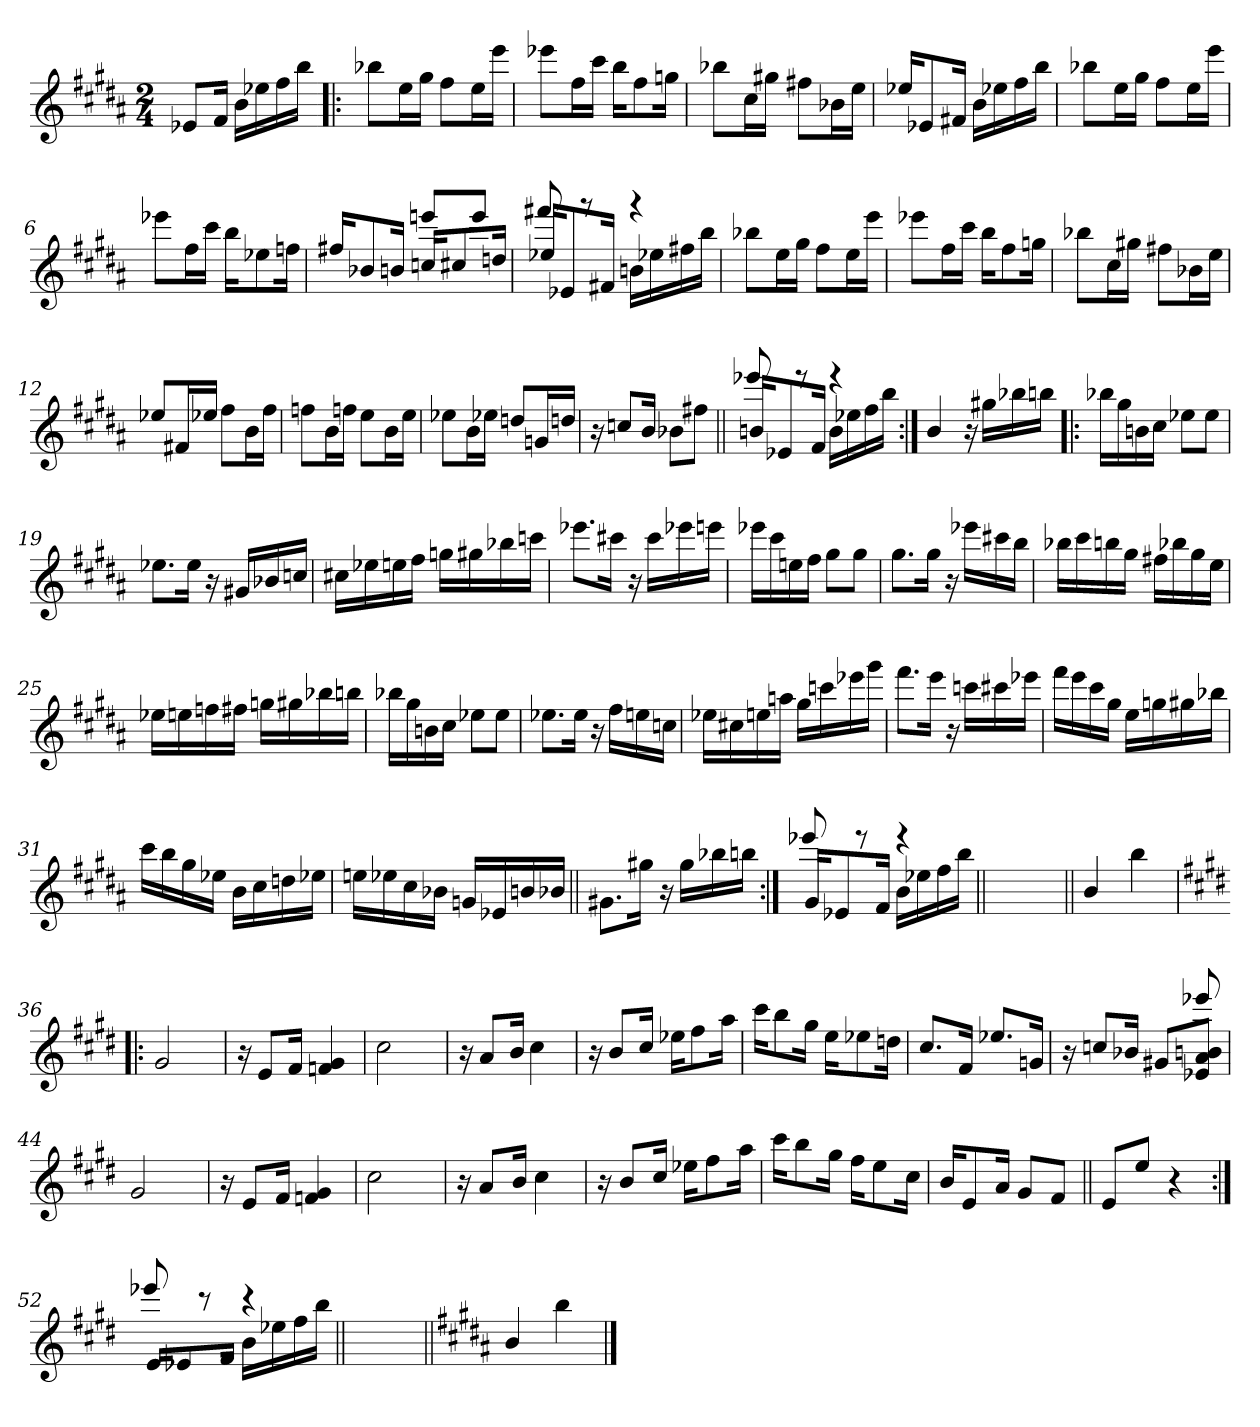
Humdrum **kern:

**kern
*part1
*staff1
*clefG2
*k[f#c#g#d#a#]
*B:
*M2/4
=
8e-X/L
16f#/Jk
16b\LL
16ee-X\
16ff#\
16bb\JJ
=1!|:
8bb-X\L
16ee\L
16gg#\JJ
8ff#\L
16ee\L
16eee\JJ
=2
8eee-X\L
16ff#\L
16ccc#\JJ
16bb\KL
8ff#\
16ggn\Jk
=3
8bb-X\L
16cc#\L
16gg#X\JJ
8ff#X\L
16b-X\L
16ee\JJ
!!LO:LB:g=z
=4
16ee-X/KL
8e-X/
16f#X/Jk
16b\LL
16ee-X\
16ff#\
16bb\JJ
=5
8bb-X\L
16ee\L
16gg#\JJ
8ff#\L
16ee\L
16eee\JJ
=6
8eee-X\L
16ff#\L
16ccc#\JJ
16bb\KL
8ee-X\
16ffn\Jk
=7
*^
16ff#X/KL	4ryy
8b-X/	.
16bn/Jk	.
16ccn/KL	8eeen!/L
8cc#X/	.
.	8eee!/J
16ddn/Jk	.
!!LO:LB:g=z	!!
=8	=8
16ee-X/KL	8fff#X!/
8e-X/	.
.	8rfff
16f#X/Jk	.
16bn\LL	4rfff
16ee-X\	.
16ff#X\	.
16bb\JJ	.
*v	*v
=9
8bb-X\L
16ee\L
16gg#\JJ
8ff#\L
16ee\L
16eee\JJ
=10
8eee-X\L
16ff#\L
16ccc#\JJ
16bb\KL
8ff#\
16ggn\Jk
=11
8bb-X\L
16cc#\L
16gg#X\JJ
8ff#X\L
16b-X\L
16ee\JJ
=12
8ee-X/L
16f#X/L
16ee-X/JJ
8ff#\L
16b\L
16ff#\JJ
!!LO:LB:g=z
=13
8ffn\L
16b\L
16ffn\JJ
8ee\L
16b\L
16ee\JJ
=14
8ee-X\L
16b\L
16ee-X\JJ
8ddn/L
16gn/L
16ddn/JJ
=15
16r
8ccn/L
16b/Jk
8b-X\L
8ff#X\J
=16||
*^
16bn/KL	8eee-X!/
8e-X/	.
.	8rddd
16f#/Jk	.
16b\LL	4rddd
16ee-X\	.
16ff#\	.
16bb\JJ	.
*v	*v
=17:|!
4b/
16r
16gg#X\LL
16bb-X\
16bbn\JJ
!!LO:LB:g=z
=18!|:
16bb-X\LL
16gg#\
16bn\
16cc#\JJ
8ee-X\L
8ee-\J
=19
8.ee-X\L
16ee-\Jk
16r
16g#X/LL
16b-X/
16ccn/JJ
=20
16cc#X\LL
16ee-X\
16een\
16ff#\JJ
16ggn\LL
16gg#X\
16bb-X\
16cccn\JJ
=21
8.eee-X\L
16ccc#X\Jk
16r
16ccc#\LL
16eee-X\
16eeen\JJ
=22
16eee-X\LL
16ccc#\
16een\
16ff#\JJ
8gg#\L
8gg#\J
!!LO:LB:g=z
=23
8.gg#\L
16gg#\Jk
16r
16eee-X\LL
16ccc#X\
16bb\JJ
=24
16bb-X\LL
16ccc#\
16bbn\
16gg#\JJ
16ff#X\LL
16bb-X\
16gg#\
16ee\JJ
=25
16ee-X\LL
16een\
16ffn\
16ff#X\JJ
16ggn\LL
16gg#X\
16bb-X\
16bbn\JJ
=26
16bb-X\LL
16gg#\
16bn\
16cc#\JJ
8ee-X\L
8ee-\J
=27
8.ee-X\L
16ee-\Jk
16r
16ff#\LL
16een\
16ccn\JJ
!!LO:LB:g=z
=28
16ee-X\LL
16cc#X\
16een\
16aan\JJ
16gg#\LL
16cccn\
16eee-X\
16ggg#\JJ
=29
8.fff#\L
16eee\Jk
16r
16cccn\LL
16ccc#X\
16eee-X\JJ
=30
16fff#\LL
16eee\
16ccc#\
16gg#\JJ
16ee\LL
16ggn\
16gg#X\
16bb-X\JJ
=31
16ccc#\LL
16bb\
16gg#\
16ee-X\JJ
16b\LL
16cc#\
16ddn\
16ee-X\JJ
!!LO:LB:g=z
=32
16een\LL
16ee-X\
16cc#\
16b-X\JJ
16gn/LL
16e-X/
16bn/
16b-X/JJ
=33||
8.g#X\L
16gg#X\Jk
16r
16gg#\LL
16bb-X\
16bbn\JJ
=34:|!
*^
16g#/KL	8eee-X!/
8e-X/	.
.	8rddd
16f#/Jk	.
16b\LL	4rddd
16ee-X\	.
16ff#\	.
16bb\JJ	.
*v	*v
=34X341||
2ryy
=35||
4b/
4bb\
!!LO:LB:g=z
=36!|:
*k[f#c#g#d#]
*E:
2g#/
=37
16r
8e/L
16f#/Jk
4fn/ 4g#/
=38
2cc#\
=39
16r
8a/L
16b/Jk
4cc#\
=40
16r
8b/L
16cc#/Jk
16ee-X\KL
8ff#\
16aa\Jk
!!LO:LB:g=z
=41
16ccc#\KL
8bb\
16gg#\Jk
16ee\KL
8ee-X\
16ddn\Jk
=42
8.cc#/L
16f#/Jk
8.ee-X/L
16gn/Jk
=43
*^
16r	4.ryy
8ccn/L	.
16b-X/Jk	.
8g#X/L	.
8e-X/ 8a/ 8bn/J	8eee-X!/
*v	*v
=44
2g#/
=45
16r
8e/L
16f#/Jk
4fn/ 4g#/
!!LO:LB:g=z
=46
2cc#\
=47
16r
8a/L
16b/Jk
4cc#\
=48
16r
8b/L
16cc#/Jk
16ee-X\KL
8ff#\
16aa\Jk
=49
16ccc#\KL
8bb\
16gg#\Jk
16ff#\KL
8ee\
16cc#\Jk
!!LO:LB:g=z
=50
16b/KL
8e/
16a/Jk
8g#/L
8f#/J
=51||
8e/L
8ee/J
4r
=52:|!
*^
16e/KL	8eee-X!/
8e-X/	.
.	8rccc
16f#/Jk	.
16b\LL	4rccc
16ee-X\	.
16ff#\	.
16bb\JJ	.
*v	*v
=52X522||
2ryy
=53||
*k[f#c#g#d#a#]
*B:
4b/
4bb\
==
*-
